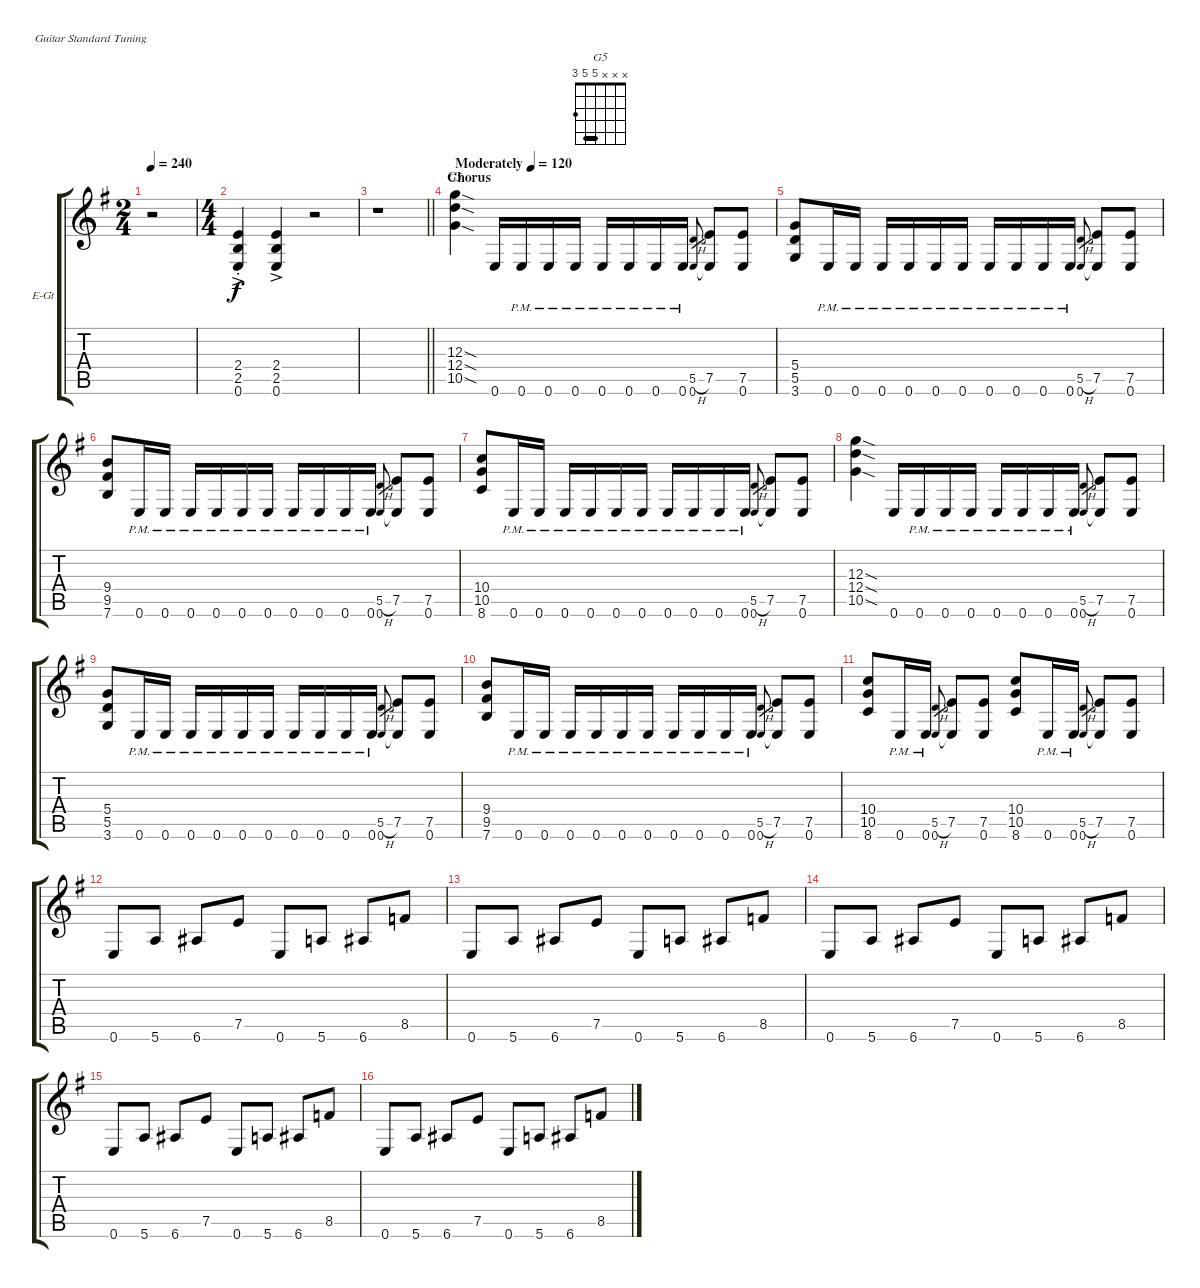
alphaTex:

\defaultSystemsLayout 4
\bracketExtendMode groupsimilarinstruments
\firstSystemTrackNameOrientation horizontal
\otherSystemsTrackNameOrientation horizontal
\track ("Guitar 1" "E-Gt") {instrument distortionguitar}
\staff {score tabs}
\tuning (E4 B3 G3 D3 A2 E2)
\chord ("G5" x x x 5 5 3) {barre 5}
\ts (2 4)
\tempo 240
\clef g2
\ks g
r.2{dy f} |
\ts (4 4)
(0.6{ac st} 2.5{ac st} 2.4{ac st}).4 (0.6{ac} 2.5{ac} 2.4{ac}).4 r.2 |
\barLineRight lightlight
r.1 |
\section ("" "Chorus")
\tempo (120 "Moderately")
(12.3{sod} 12.4{sod} 10.5{sod}).4{ch "G5"} 0.6.16 0.6{pm}.16 0.6{pm}.16 0.6{pm}.16 0.6{pm}.16 0.6{pm}.16 0.6{pm}.16 0.6{pm}.16 (0.6 5.5{h}).8{gr} (7.5 0.6{t}).8 (0.6 7.5).8 |
(5.4 5.5 3.6).8 0.6{pm}.16 0.6{pm}.16 0.6{pm}.16 0.6{pm}.16 0.6{pm}.16 0.6{pm}.16 0.6{pm}.16 0.6{pm}.16 0.6{pm}.16 0.6{pm}.16 (0.6 5.5{h}).8{gr} (7.5 0.6{t}).8 (0.6 7.5).8 |
(9.4 9.5 7.6).8 0.6{pm}.16 0.6{pm}.16 0.6{pm}.16 0.6{pm}.16 0.6{pm}.16 0.6{pm}.16 0.6{pm}.16 0.6{pm}.16 0.6{pm}.16 0.6{pm}.16 (0.6 5.5{h}).8{gr} (7.5 0.6{t}).8 (0.6 7.5).8 |
(10.4 10.5 8.6).8 0.6{pm}.16 0.6{pm}.16 0.6{pm}.16 0.6{pm}.16 0.6{pm}.16 0.6{pm}.16 0.6{pm}.16 0.6{pm}.16 0.6{pm}.16 0.6{pm}.16 (0.6 5.5{h}).8{gr} (7.5 0.6{t}).8 (0.6 7.5).8 |
(12.3{sod} 12.4{sod} 10.5{sod}).4 0.6.16 0.6{pm}.16 0.6{pm}.16 0.6{pm}.16 0.6{pm}.16 0.6{pm}.16 0.6{pm}.16 0.6{pm}.16 (0.6 5.5{h}).8{gr} (7.5 0.6{t}).8 (0.6 7.5).8 |
(5.4 5.5 3.6).8 0.6{pm}.16 0.6{pm}.16 0.6{pm}.16 0.6{pm}.16 0.6{pm}.16 0.6{pm}.16 0.6{pm}.16 0.6{pm}.16 0.6{pm}.16 0.6{pm}.16 (0.6 5.5{h}).8{gr} (7.5 0.6{t}).8 (0.6 7.5).8 |
(9.4 9.5 7.6).8 0.6{pm}.16 0.6{pm}.16 0.6{pm}.16 0.6{pm}.16 0.6{pm}.16 0.6{pm}.16 0.6{pm}.16 0.6{pm}.16 0.6{pm}.16 0.6{pm}.16 (0.6 5.5{h}).8{gr} (7.5 0.6{t}).8 (0.6 7.5).8 |
(10.4 10.5 8.6).8 0.6{pm}.16 0.6{pm}.16 (0.6 5.5{h}).8{gr} (7.5 0.6{t}).8 (0.6 7.5).8 (10.4 10.5 8.6).8 0.6{pm}.16 0.6{pm}.16 (0.6 5.5{h}).8{gr} (7.5 0.6{t}).8 (0.6 7.5).8 |
0.6.8 5.6.8 6.6.8 7.5.8 0.6.8 5.6.8 6.6.8 8.5.8 |
0.6.8 5.6.8 6.6.8 7.5.8 0.6.8 5.6.8 6.6.8 8.5.8 |
0.6.8 5.6.8 6.6.8 7.5.8 0.6.8 5.6.8 6.6.8 8.5.8 |
0.6.8 5.6.8 6.6.8 7.5.8 0.6.8 5.6.8 6.6.8 8.5.8 |
0.6.8 5.6.8 6.6.8 7.5.8 0.6.8 5.6.8 6.6.8 8.5.8
